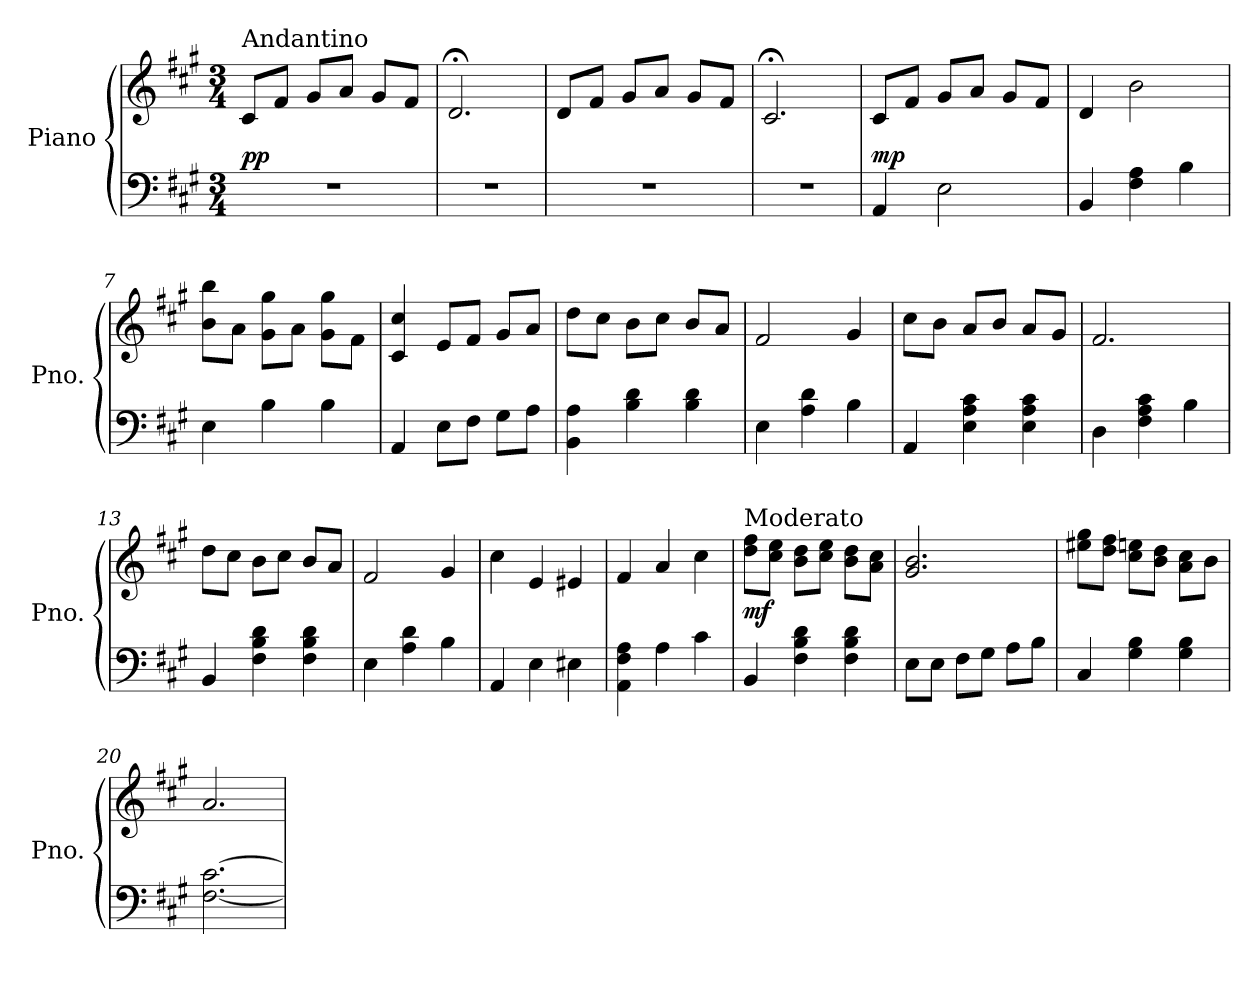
**kern	**kern	**dynam
*part1	*part1	*part1
*staff2	*staff1	*staff1/2
*I"Piano	*	*
*I'Pno.	*	*
*clefF4	*clefG2	*
*k[f#c#g#]	*k[f#c#g#]	*
*M3/4	*M3/4	*
*MM75	*MM75	*
=1	=1	=1
!	!LO:TX:a:t=Andantino	!
!	!	!LO:DY:a=2
2.r	8c#/L	pp
.	8f#/J	.
.	8g#/L	.
.	8a/J	.
.	8g#/L	.
.	8f#/J	.
=2	=2	=2
2.r	2.d;</	.
=3	=3	=3
2.r	8d/L	.
.	8f#/J	.
.	8g#/L	.
.	8a/J	.
.	8g#/L	.
.	8f#/J	.
=4	=4	=4
2.r	2.c#;</	.
=5	=5	=5
!	!	!LO:DY:a=2
4AA/	8c#/L	mp
.	8f#/J	.
2E\	8g#/L	.
.	8a/J	.
.	8g#/L	.
.	8f#/J	.
=6	=6	=6
4BB/	4d/	.
4F#\ 4A\	2b\	.
4B\	.	.
=7	=7	=7
4E\	8b\ 8bb\L	.
.	8a\J	.
4B\	8g#\ 8gg#\L	.
.	8a\J	.
4B\	8g#\ 8gg#\L	.
.	8f#\J	.
=8	=8	=8
4AA/	4c#/ 4cc#/	.
8E\L	8e/L	.
8F#\J	8f#/J	.
8G#\L	8g#/L	.
8A\J	8a/J	.
!!LO:LB:g=z
=9	=9	=9
4BB\ 4A\	8dd\L	.
.	8cc#\J	.
4B\ 4d\	8b\L	.
.	8cc#\J	.
4B\ 4d\	8b/L	.
.	8a/J	.
=10	=10	=10
4E\	2f#/	.
4A\ 4d\	.	.
4B\	4g#/	.
=11	=11	=11
4AA/	8cc#\L	.
.	8b\J	.
4E\ 4A\ 4c#\	8a/L	.
.	8b/J	.
4E\ 4A\ 4c#\	8a/L	.
.	8g#/J	.
=12	=12	=12
4D\	2.f#/	.
4F#\ 4A\ 4c#\	.	.
4B\	.	.
=13	=13	=13
4BB/	8dd\L	.
.	8cc#\J	.
4F#\ 4B\ 4d\	8b\L	.
.	8cc#\J	.
4F#\ 4B\ 4d\	8b/L	.
.	8a/J	.
=14	=14	=14
4E\	2f#/	.
4A\ 4d\	.	.
4B\	4g#/	.
=15	=15	=15
4AA/	4cc#\	.
4E\	4e/	.
4E#X\	4e#X/	.
=16	=16	=16
4AA\ 4F#\ 4A\	4f#/	.
4A\	4a/	.
4c#\	4cc#\	.
=17	=17	=17
*	*MM85	*
!	!LO:TX:a:t=Moderato	!
!	!	!LO:DY:b
4BB/	8dd\ 8ff#\L	mf
.	8cc#\ 8ee\J	.
4F#\ 4B\ 4d\	8b\ 8dd\L	.
.	8cc#\ 8ee\J	.
4F#\ 4B\ 4d\	8b\ 8dd\L	.
.	8a\ 8cc#\J	.
!!LO:LB:g=z
=18	=18	=18
8E\L	2.g#/ 2.b/	.
8E\J	.	.
8F#\L	.	.
8G#\J	.	.
8A\L	.	.
8B\J	.	.
=19	=19	=19
4C#/	8ee#X\ 8gg#\L	.
.	8dd\ 8ff#\J	.
4G#\ 4B\	8cc#\ 8een\L	.
.	8b\ 8dd\J	.
4G#\ 4B\	8a\ 8cc#\L	.
.	8b\J	.
=20	=20	=20
[2.F#\ [2.c#\	2.a/	.
=	=	=
*-	*-	*-
